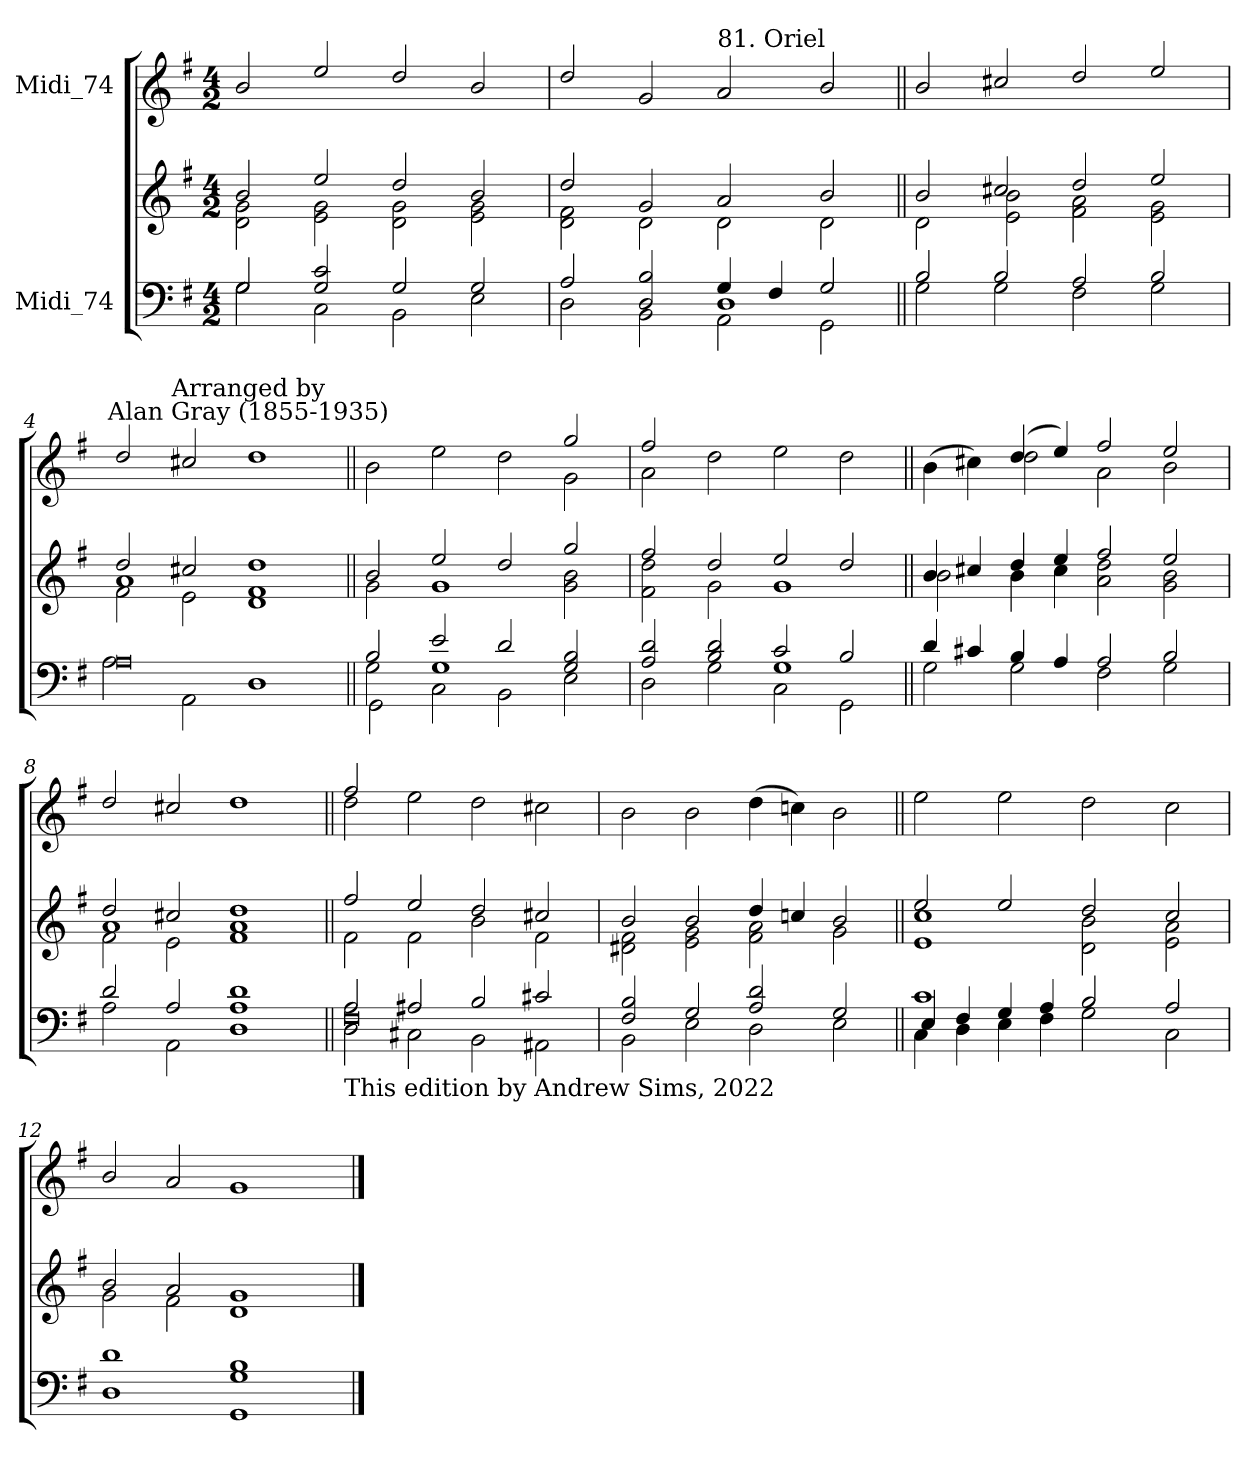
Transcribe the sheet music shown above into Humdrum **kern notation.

**kern	**kern	**kern
*part2	*part2	*part1
*staff3	*staff2	*staff1
*I"Midi_74	*	*I"Midi_74
*clefF4	*clefG2	*clefG2
*k[f#]	*k[f#]	*k[f#]
*G:	*G:	*G:
*M4/2	*M4/2	*M4/2
=1	=1	=1
*^	*^	*^
*	*^	*	*^	*	*
2G/	0ryy	2G\	2b/	0ryy	2d\ 2g\	2b	0ryy
2G/ 2c/	.	2C\	2ee/	.	2e\ 2g\	2ee	.
2G/	.	2BB\	2dd/	.	2d\ 2g\	2dd	.
2G/	.	2E\	2b/	.	2e\ 2g\	2b	.
=2	=2	=2	=2	=2	=2	=2	=2
2A/	1ryy	2D\	2dd/	0ryy	2d\ 2f#\	2dd	0ryy
2D/ 2B/	.	2BB\	2g/	.	2d\	2g	.
!	!	!	!	!	!	!LO:TX:a:t=81. Oriel	!
4G/	1D\	2AA\	2a/	.	2d\	2a	.
4F#/	.	.	.	.	.	.	.
2G/	.	2GG\	2b/	.	2d\	2b/	.
=3||	=3||	=3||	=3||	=3||	=3||	=3||	=3||
2B/	0ryy	2G\	2b/	0ryy	2d\	2b	0ryy
2B/	.	2G\	2cc#X/	.	2e\ 2b\	2cc#X	.
2A/	.	2F#\	2dd/	.	2f#\ 2a\	2dd	.
2B/	.	2G\	2ee/	.	2e\ 2g\	2ee	.
=4	=4	=4	=4	=4	=4	=4	=4
0A/	0ryy	2A\	2dd/	1a\	2f#\	2dd	0ryy
.	.	2AA\	2cc#X/	.	2e\	2cc#X	.
!	!	!	!	!	!	!LO:TX:a:cj:t=Arranged by\nAlan Gray (1855-1935)	!
.	.	1D\	1dd/	1f#\	1d\	1dd	.
!!LO:LB:g=z	!!
=5||	=5||	=5||	=5||	=5||	=5||	=5||	=5||
2B/	2G\	2GG\	2b/	0ryy	2g\	2b	1.ryy
2e/	1G\	2C\	2ee/	.	1g\	2ee	.
2d/	.	2BB\	2dd/	.	.	2dd	.
2G/ 2B/	2ryy	2E\	2gg/	.	2g\ 2b\	2gg	2g\
=6	=6	=6	=6	=6	=6	=6	=6
2A/ 2d/	1ryy	2D\	2ff#/	0ryy	2f#\ 2dd\	2ff#	2a\
2B/ 2d/	.	2G\	2dd/	.	2g\	2dd	1.ryy
2c/	1G\	2C\	2ee/	.	1g\	2ee	.
2B/	.	2GG\	2dd/	.	.	2dd	.
=7||	=7||	=7||	=7||	=7||	=7||	=7||	=7||
4d/	0ryy	2G\	4b/	0ryy	2b\	(>4b	2ryy
4c#X/	.	.	4cc#X/	.	.	4cc#X)	.
4B/	.	2G\	4dd/	.	4b\	(>4dd	2dd\
4A/	.	.	4ee/	.	4cc#\	4ee)	.
2A/	.	2F#\	2ff#/	.	2a\ 2dd\	2ff#	2a\
2B/	.	2G\	2ee/	.	2g\ 2b\	2ee	2b\
=8	=8	=8	=8	=8	=8	=8	=8
2d/	1ryy	2A\	2dd/	1a\	2f#\	2dd	0ryy
2A/	.	2AA\	2cc#X/	.	2e\	2cc#X	.
1d/	1A\	1D\	1dd/	1ryy	1f#\ 1a\	1dd	.
!!LO:LB:g=z	!!
=9||	=9||	=9||	=9||	=9||	=9||	=9||	=9||
!LO:TX:b:t=This edition by Andrew Sims, 2022	!	!	!	!	!	!	!
2A/	0F#\	2D\	2ff#/	0ryy	2f#\	2ff#	2dd\
2A#X/	.	2C#X\	2ee/	.	2f#\	2ee	1.ryy
2B/	.	2BB\	2dd/	.	2b\	2dd	.
2c#X/	.	2AA#X\	2cc#X/	.	2f#\	2cc#X	.
=10	=10	=10	=10	=10	=10	=10	=10
2F#/ 2B/	1ryy	2BB\	2b/	1ryy	2d#X\ 2f#\	2b	1ryy
2G/	.	2E\	2b/	.	2e\ 2g\	2b	.
2A/ 2d/	4ryy	2D\	4dd/	4ryy	2f#\ 2a\	(>4dd	4ryy
.	2.ryy	.	4ccn/	2.ryy	.	4ccn)	2.ryy
2G/	.	2E\	2b/	.	2g\	2b	.
=11||	=11||	=11||	=11||	=11||	=11||	=11||	=11||
1c/	4E/	4C\	2ee/	1ryy	1e\ 1cc\	2ee	1ryy
.	4F#/	4D\	.	.	.	.	.
.	4G/	4E\	2ee/	.	.	2ee	.
.	4A/	4F#\	.	.	.	.	.
2B/	1ryy	2G\	2dd/	4ryy	2d\ 2b\	2dd	4ryy
.	.	.	.	2.ryy	.	.	2.ryy
2A/	.	2C\	2cc/	.	2e\ 2a\	2cc	.
=12	=12	=12	=12	=12	=12	=12	=12
1d/	1ryy	1D\	2b/	1ryy	2g\	2b/	1ryy
.	.	.	2a/	.	2f#\	2a	.
1G/ 1B/	4ryy	1GG\	1g/	4ryy	1d\	1g	4ryy
.	2.ryy	.	.	2.ryy	.	.	2.ryy
*v	*v	*v	*	*	*	*v	*v
*	*v	*v	*v	*
==	==	==
*-	*-	*-
